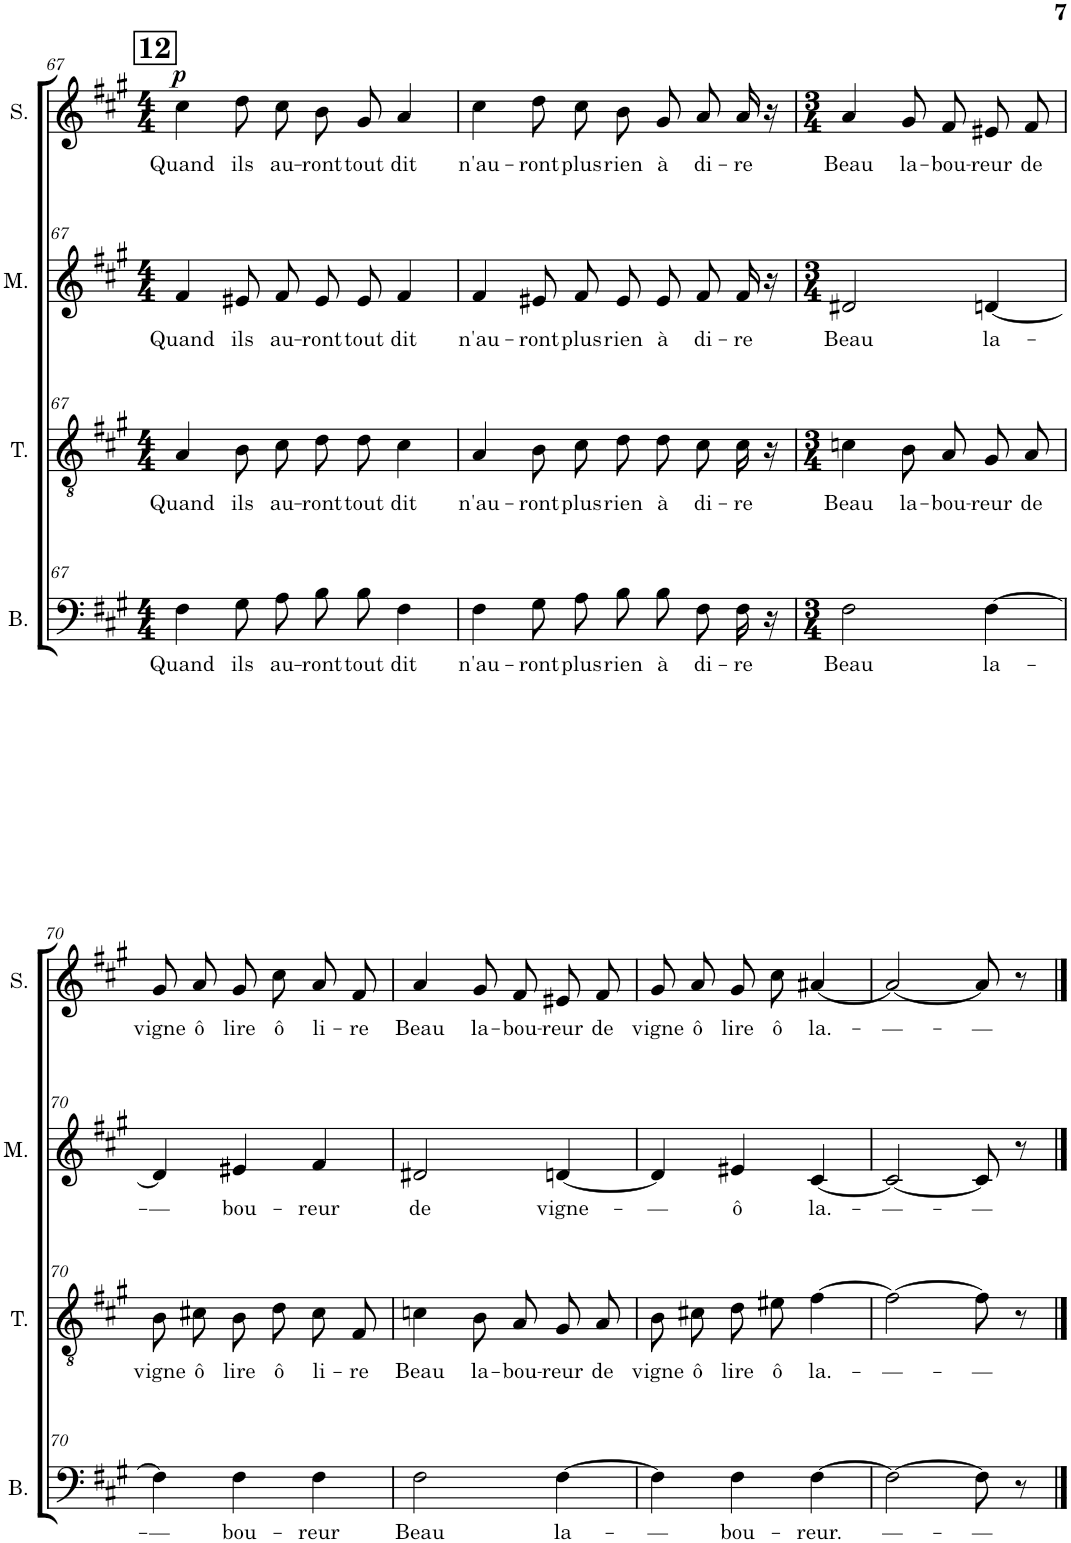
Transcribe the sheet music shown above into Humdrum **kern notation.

**kern	**text	**kern	**text	**kern	**text	**kern	**text	**dynam
*part4	*part4	*part3	*part3	*part2	*part2	*part1	*part1	*part1
*staff4	*staff4	*staff3	*staff3	*staff2	*staff2	*staff1	*staff1	*staff1
*I"Basse	*	*I"Ténor	*	*I"Mezzo	*	*I"Soprano	*	*
*I'B.	*	*I'T.	*	*I'M.	*	*I'S.	*	*
!!LO:PB:g=z
*clefF4	*	*clefGv2	*	*clefG2	*	*clefG2	*	*
*k[f#c#g#]	*	*k[f#c#g#]	*	*k[f#c#g#]	*	*k[f#c#g#]	*	*
*M4/4	*	*M4/4	*	*M4/4	*	*M4/4	*	*
!!LO:REH:place=s1:a:B:cj:fs=14:t=12
=67	=67	=67	=67	=67	=67	=67	=67	=67
!	!LO:LY:b	!	!LO:LY:b	!	!LO:LY:b	!	!LO:LY:b	!LO:DY:a
4F#\	Quand	4A/	Quand	4f#/	Quand	4cc#\	Quand	p
!	!LO:LY:b	!	!LO:LY:b	!	!LO:LY:b	!	!LO:LY:b	!
8G#\L	ils	8B\L	ils	8e#X/L	ils	8dd\L	ils	.
!	!LO:LY:b	!	!LO:LY:b	!	!LO:LY:b	!	!LO:LY:b	!
8A\J	au-	8c#\J	au-	8f#/J	au-	8cc#\J	au-	.
!	!LO:LY:b	!	!LO:LY:b	!	!LO:LY:b	!	!LO:LY:b	!
8B\L	-ront	8d\L	-ront	8e#/L	-ront	8b/L	-ront	.
!	!LO:LY:b	!	!LO:LY:b	!	!LO:LY:b	!	!LO:LY:b	!
8B\J	tout	8d\J	tout	8e#/J	tout	8g#/J	tout	.
!	!LO:LY:b	!	!LO:LY:b	!	!LO:LY:b	!	!LO:LY:b	!
4F#\	dit	4c#\	dit	4f#/	dit	4a/	dit	.
=68	=68	=68	=68	=68	=68	=68	=68	=68
!	!LO:LY:b	!	!LO:LY:b	!	!LO:LY:b	!	!LO:LY:b	!
4F#\	n'au-	4A/	n'au-	4f#/	n'au-	4cc#\	n'au-	.
!	!LO:LY:b	!	!LO:LY:b	!	!LO:LY:b	!	!LO:LY:b	!
8G#\L	-ront	8B\L	-ront	8e#X/L	-ront	8dd\L	-ront	.
!	!LO:LY:b	!	!LO:LY:b	!	!LO:LY:b	!	!LO:LY:b	!
8A\J	plus	8c#\J	plus	8f#/J	plus	8cc#\J	plus	.
!	!LO:LY:b	!	!LO:LY:b	!	!LO:LY:b	!	!LO:LY:b	!
8B\L	rien	8d\L	rien	8e#/L	rien	8b/L	rien	.
!	!LO:LY:b	!	!LO:LY:b	!	!LO:LY:b	!	!LO:LY:b	!
8B\J	à	8d\J	à	8e#/J	à	8g#/J	à	.
!	!LO:LY:b	!	!LO:LY:b	!	!LO:LY:b	!	!LO:LY:b	!
8F#\L	di-	8c#\L	di-	8f#/L	di-	8a/L	di-	.
!	!LO:LY:b	!	!LO:LY:b	!	!LO:LY:b	!	!LO:LY:b	!
16F#\Jk	-re	16c#\Jk	-re	16f#/Jk	-re	16a/Jk	-re	.
16r	.	16r	.	16r	.	16r	.	.
=69	=69	=69	=69	=69	=69	=69	=69	=69
*M3/4	*	*M3/4	*	*M3/4	*	*M3/4	*	*
!	!LO:LY:b	!	!LO:LY:b	!	!LO:LY:b	!	!LO:LY:b	!
2F#\	Beau	4cn\	Beau	2d#X/	Beau	4a/	Beau	.
!	!	!	!LO:LY:b	!	!	!	!LO:LY:b	!
.	.	8B/L	la-	.	.	8g#/L	la-	.
!	!	!	!LO:LY:b	!	!	!	!LO:LY:b	!
.	.	8A/J	-bou-	.	.	8f#/J	-bou-	.
!	!LO:LY:b	!	!LO:LY:b	!	!LO:LY:b	!	!LO:LY:b	!
[4F#\	la-	8G#/L	-reur	[4dn/	la-	8e#X/L	-reur	.
!	!	!	!LO:LY:b	!	!	!	!LO:LY:b	!
.	.	8A/J	de	.	.	8f#/J	de	.
!!LO:LB:g=z
=70	=70	=70	=70	=70	=70	=70	=70	=70
!	!LO:LY:b	!	!LO:LY:b	!	!LO:LY:b	!	!LO:LY:b	!
4F#\]	-—	8B\L	vigne	4d/]	-—	8g#/L	vigne	.
!	!	!	!LO:LY:b	!	!	!	!LO:LY:b	!
.	.	8c#X\J	ô	.	.	8a/J	ô	.
!	!LO:LY:b	!	!LO:LY:b	!	!LO:LY:b	!	!LO:LY:b	!
4F#\	bou-	8B\L	lire	4e#X/	bou-	8g#/L	lire	.
!	!	!	!LO:LY:b	!	!	!	!LO:LY:b	!
.	.	8d\J	ô	.	.	8cc#/J	ô	.
!	!LO:LY:b	!	!LO:LY:b	!	!LO:LY:b	!	!LO:LY:b	!
4F#\	-reur	8c#/L	li-	4f#/	-reur	8a/L	li-	.
!	!	!	!LO:LY:b	!	!	!	!LO:LY:b	!
.	.	8F#/J	-re	.	.	8f#/J	-re	.
=71	=71	=71	=71	=71	=71	=71	=71	=71
!	!LO:LY:b	!	!LO:LY:b	!	!LO:LY:b	!	!LO:LY:b	!
2F#\	Beau	4cn\	Beau	2d#X/	de	4a/	Beau	.
!	!	!	!LO:LY:b	!	!	!	!LO:LY:b	!
.	.	8B/L	la-	.	.	8g#/L	la-	.
!	!	!	!LO:LY:b	!	!	!	!LO:LY:b	!
.	.	8A/J	-bou-	.	.	8f#/J	-bou-	.
!	!LO:LY:b	!	!LO:LY:b	!	!LO:LY:b	!	!LO:LY:b	!
[4F#\	la-	8G#/L	-reur	[4dn/	vigne-	8e#X/L	-reur	.
!	!	!	!LO:LY:b	!	!	!	!LO:LY:b	!
.	.	8A/J	de	.	.	8f#/J	de	.
=72	=72	=72	=72	=72	=72	=72	=72	=72
!	!LO:LY:b	!	!LO:LY:b	!	!LO:LY:b	!	!LO:LY:b	!
4F#\]	-—	8B\L	vigne	4d/]	-—	8g#/L	vigne	.
!	!	!	!LO:LY:b	!	!	!	!LO:LY:b	!
.	.	8c#X\J	ô	.	.	8a/J	ô	.
!	!LO:LY:b	!	!LO:LY:b	!	!LO:LY:b	!	!LO:LY:b	!
4F#\	bou-	8d\L	lire	4e#X/	ô	8g#/L	lire	.
!	!	!	!LO:LY:b	!	!	!	!LO:LY:b	!
.	.	8e#X\J	ô	.	.	8cc#/J	ô	.
!	!LO:LY:b	!	!LO:LY:b	!	!LO:LY:b	!	!LO:LY:b	!
[4F#\	-reur.	[4f#\	la.-	[4c#/	la.-	[4a#X/	la.-	.
=73	=73	=73	=73	=73	=73	=73	=73	=73
!	!LO:LY:b	!	!LO:LY:b	!	!LO:LY:b	!	!LO:LY:b	!
2F#\_	-—-	2f#\_	-—-	2c#/_	-—-	2a#/_	-—-	.
!	!LO:LY:b	!	!LO:LY:b	!	!LO:LY:b	!	!LO:LY:b	!
8F#\]	-—	8f#\]	-—	8c#/]	-—	8a#/]	-—	.
8r	.	8r	.	8r	.	8r	.	.
==	==	==	==	==	==	==	==	==
*-	*-	*-	*-	*-	*-	*-	*-	*-
